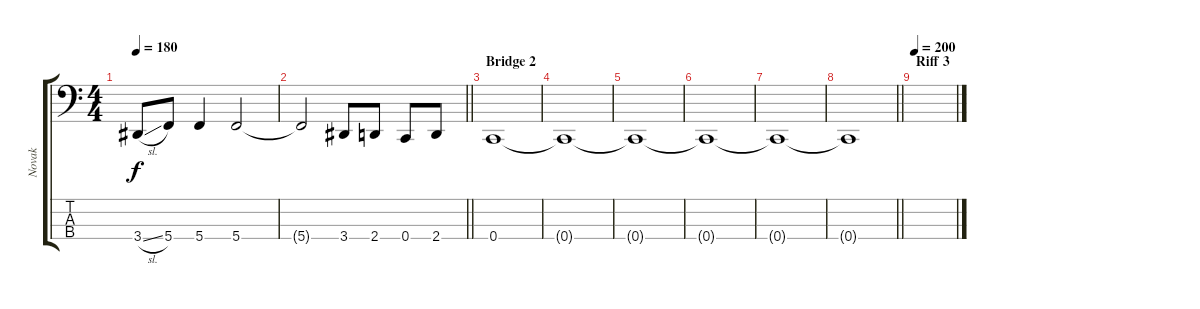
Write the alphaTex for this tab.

\track ("Novak" "Novak") {instrument electricbasspick}
\staff {score tabs}
\tuning (Eb2 Bb1 F1 C1) {hide}
\ts (4 4)
\tempo 180
\clef f4
\ks c
3.4{sl}.8{dy f} 5.4.8 5.4.4 5.4.2 |
\barLineRight lightlight
5.4{t}.2 3.4.8 2.4.8 0.4.8 2.4.8 |
\section ("" "Bridge 2")
0.4.1 |
0.4{t}.1 |
0.4{t}.1 |
0.4{t}.1 |
0.4{t}.1 |
\barLineRight lightlight
0.4{t}.1 |
\section ("" "Riff 3")
\tempo 200
